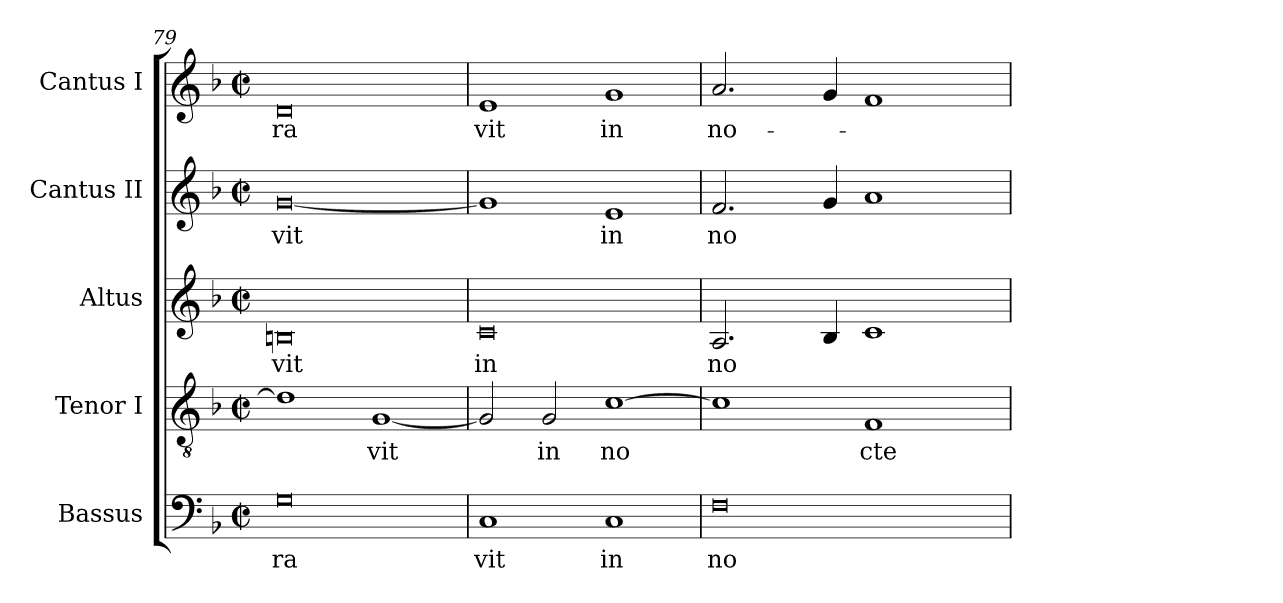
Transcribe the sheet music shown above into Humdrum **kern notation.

**kern	**text	**kern	**text	**kern	**text	**kern	**text	**kern	**text
*part5	*part5	*part4	*part4	*part3	*part3	*part2	*part2	*part1	*part1
*staff5	*staff5	*staff4	*staff4	*staff3	*staff3	*staff2	*staff2	*staff1	*staff1
*I"Bassus	*	*I"Tenor I	*	*I"Altus	*	*I"Cantus II	*	*I"Cantus I	*
*clefF4	*	*clefGv2	*	*clefG2	*	*clefG2	*	*clefG2	*
*k[b-]	*	*k[b-]	*	*k[b-]	*	*k[b-]	*	*k[b-]	*
*F:	*	*F:	*	*F:	*	*F:	*	*F:	*
*M2/2	*	*M2/2	*	*M2/2	*	*M2/2	*	*M2/2	*
*met(c|)	*	*met(c|)	*	*met(c|)	*	*met(c|)	*	*met(c|)	*
=79	=79	=79	=79	=79	=79	=79	=79	=79	=79
!	!LO:LY:b:cj	!	!	!	!LO:LY:b:cj	!	!LO:LY:b:cj	!	!LO:LY:b:cj
0G	ra	1d]	.	0Bn	vit	[<0g	vit	0d	ra
!	!	!	!LO:LY:b:cj	!	!	!	!	!	!
.	.	[<1G	vit	.	.	.	.	.	.
=80	=80	=80	=80	=80	=80	=80	=80	=80	=80
!	!LO:LY:b:cj	!	!	!	!LO:LY:b:cj	!	!	!	!LO:LY:b:cj
1C	vit	2G/]	.	0c	in	1g]	.	1e	vit
!	!	!	!LO:LY:b:cj	!	!	!	!	!	!
.	.	2G/	in	.	.	.	.	.	.
!	!LO:LY:b:cj	!	!LO:LY:b:cj	!	!	!	!LO:LY:b:cj	!	!LO:LY:b:cj
1C	in	[<1c	no	.	.	1e	in	1g	in
!!LO:LB:g=z
=81	=81	=81	=81	=81	=81	=81	=81	=81	=81
!	!LO:LY:b:cj	!	!	!	!LO:LY:b:cj	!	!LO:LY:b:cj	!	!LO:LY:b:cj
*	*	*^	*	*	*	*	*	*	*
0F	no-	1c]	4ryy	.	2.A/	no	2.f/	no	2.a/	no-
.	.	.	64ryy	.	.	.	.	.	.	.
.	.	.	1ryy	.	.	.	.	.	.	.
.	.	.	.	.	4B-/	.	4g/	.	4g/	.
!	!	!	!	!LO:LY:b:cj	!	!	!	!	!	!
.	.	1F	.	cte	1c	.	1a	.	1f	.
.	.	.	2ryy	.	.	.	.	.	.	.
.	.	.	8...ryy	.	.	.	.	.	.	.
*	*	*v	*v	*	*	*	*	*	*	*
=	=	=	=	=	=	=	=	=	=
*-	*-	*-	*-	*-	*-	*-	*-	*-	*-
